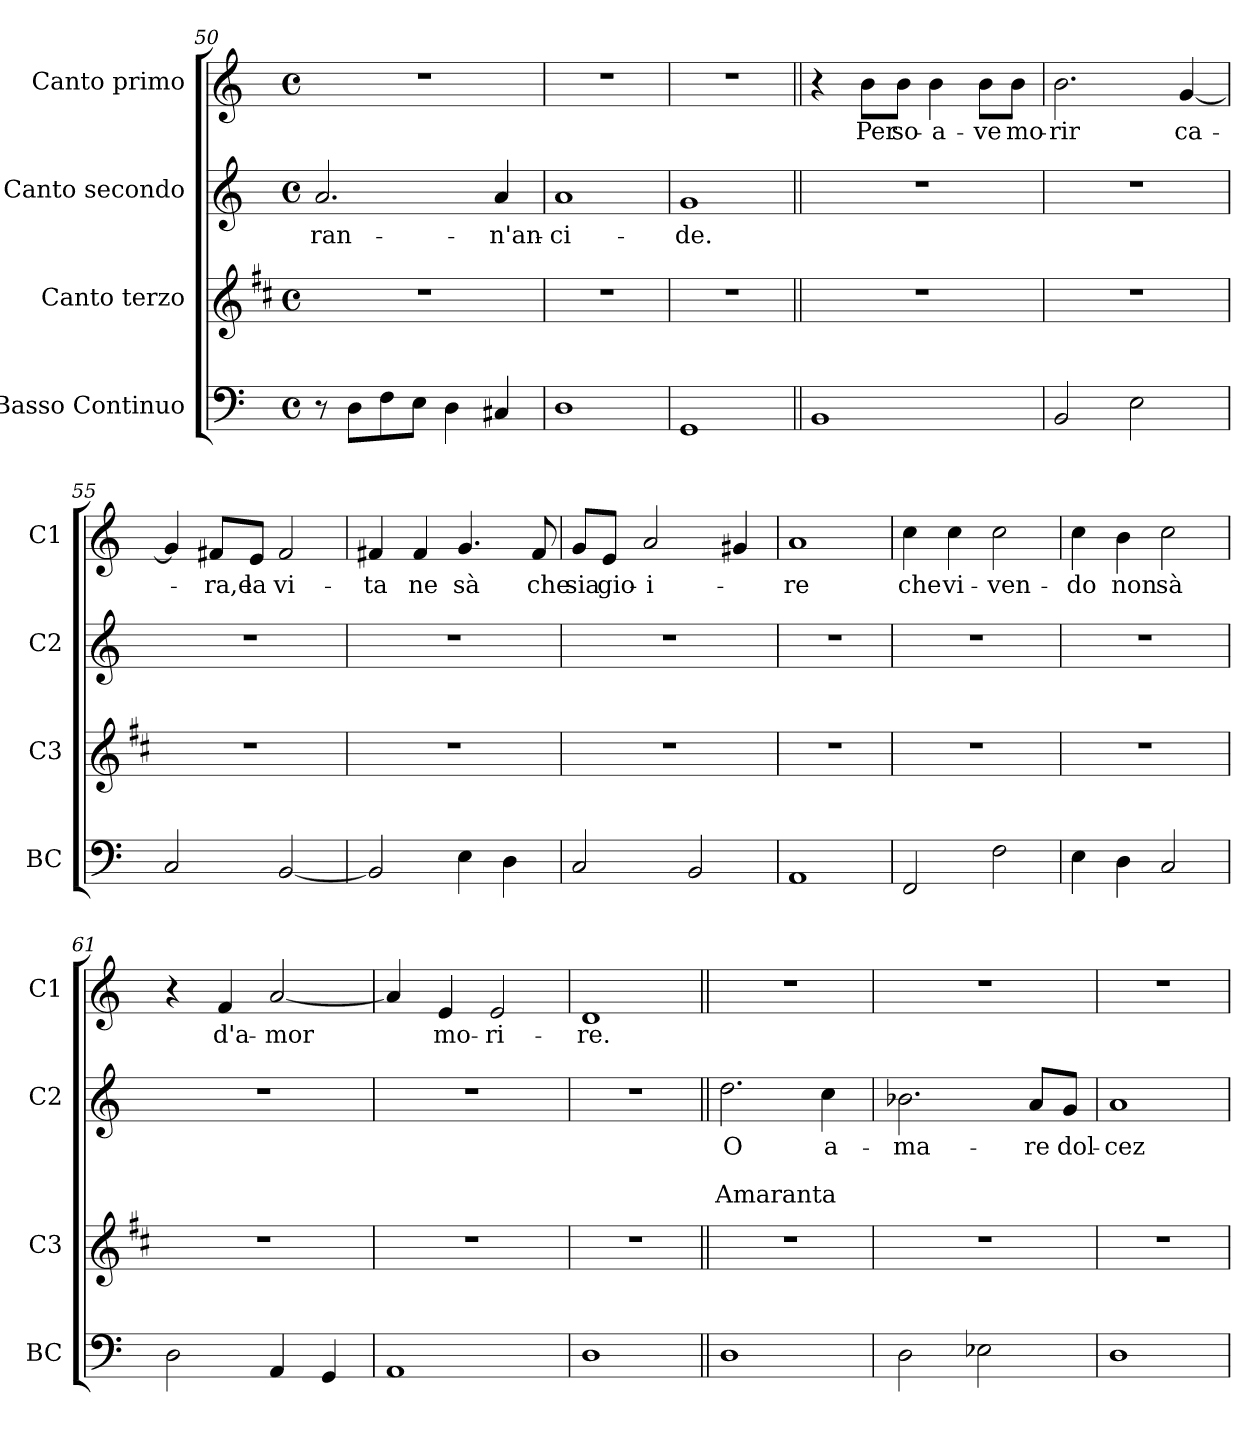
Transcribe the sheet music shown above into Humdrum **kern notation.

**kern	**kern	**kern	**text	**text	**text	**kern	**text	**text	**text
*part4	*part3	*part2	*part2	*part2	*part2	*part1	*part1	*part1	*part1
*staff4	*staff3	*staff2	*staff2	*staff2	*staff2	*staff1	*staff1	*staff1	*staff1
*I"Basso Continuo	*I"Canto terzo	*I"Canto secondo	*	*	*	*I"Canto primo	*	*	*
*I'BC	*I'C3	*I'C2	*	*	*	*I'C1	*	*	*
*clefF4	*clefG2	*clefG2	*	*	*	*clefG2	*	*	*
*	*ITrd1c2	*	*	*	*	*	*	*	*
*k[]	*k[]	*k[]	*	*	*	*k[]	*	*	*
*C:	*C:	*C:	*	*	*	*C:	*	*	*
*M4/4	*M4/4	*M4/4	*	*	*	*M4/4	*	*	*
*met(c)	*met(c)	*met(c)	*	*	*	*met(c)	*	*	*
=50	=50	=50	=50	=50	=50	=50	=50	=50	=50
!	!	!	!LO:LY:b	!	!	!	!	!	!
8r	1r	2.a/	-ran-	.	.	1r	.	.	.
8D\L	.	.	.	.	.	.	.	.	.
8F\	.	.	.	.	.	.	.	.	.
8E\J	.	.	.	.	.	.	.	.	.
4D\	.	.	.	.	.	.	.	.	.
!	!	!	!LO:LY:b	!	!	!	!	!	!
4C#X/	.	4a/	-n'an-	.	.	.	.	.	.
=51	=51	=51	=51	=51	=51	=51	=51	=51	=51
!	!	!	!LO:LY:b	!	!	!	!	!	!
1D	1r	1a	-ci-	.	.	1r	.	.	.
=52	=52	=52	=52	=52	=52	=52	=52	=52	=52
!	!	!	!LO:LY:b	!	!	!	!	!	!
1GG	1r	1g	-de.	.	.	1r	.	.	.
!!LO:LB:g=z
=53||	=53||	=53||	=53||	=53||	=53||	=53||	=53||	=53||	=53||
!	!	!	!	!	!	!	!	!	!LO:LY:a
1BB	1r	1r	.	.	.	4r	.	.	Clori
!	!	!	!	!	!	!	!LO:LY:b	!	!
.	.	.	.	.	.	8b\L	Per	.	.
!	!	!	!	!	!	!	!LO:LY:b	!	!
.	.	.	.	.	.	8b\J	so-	.	.
!	!	!	!	!	!	!	!LO:LY:b	!	!
.	.	.	.	.	.	4b\	-a-	.	.
!	!	!	!	!	!	!	!LO:LY:b	!	!
.	.	.	.	.	.	8b\L	-ve	.	.
!	!	!	!	!	!	!	!LO:LY:b	!	!
.	.	.	.	.	.	8b\J	mo-	.	.
=54	=54	=54	=54	=54	=54	=54	=54	=54	=54
!	!	!	!	!	!	!	!LO:LY:b	!	!
2BB/	1r	1r	.	.	.	2.b\	-rir	.	.
2E\	.	.	.	.	.	.	.	.	.
!	!	!	!	!	!	!	!LO:LY:b	!	!
.	.	.	.	.	.	[4g/	ca-	.	.
=55	=55	=55	=55	=55	=55	=55	=55	=55	=55
2C/	1r	1r	.	.	.	4g/]	.	.	.
!	!	!	!	!	!	!	!LO:LY:b	!	!
.	.	.	.	.	.	8f#X/L	-ra,e	.	.
!	!	!	!	!	!	!	!LO:LY:b	!	!
.	.	.	.	.	.	8e/J	la	.	.
!	!	!	!	!	!	!	!LO:LY:b	!	!
[2BB/	.	.	.	.	.	2f#/	vi-	.	.
=56	=56	=56	=56	=56	=56	=56	=56	=56	=56
!	!	!	!	!	!	!	!LO:LY:b	!	!
2BB/]	1r	1r	.	.	.	4f#X/	-ta	.	.
!	!	!	!	!	!	!	!LO:LY:b	!	!
.	.	.	.	.	.	4f#/	ne	.	.
!	!	!	!	!	!	!	!LO:LY:b	!	!
4E\	.	.	.	.	.	4.g/	sà	.	.
4D\	.	.	.	.	.	.	.	.	.
!	!	!	!	!	!	!	!LO:LY:b	!	!
.	.	.	.	.	.	8f#/	che	.	.
=57	=57	=57	=57	=57	=57	=57	=57	=57	=57
!	!	!	!	!	!	!	!LO:LY:b	!	!
2C/	1r	1r	.	.	.	8g/L	sia	.	.
!	!	!	!	!	!	!	!LO:LY:b	!	!
.	.	.	.	.	.	8e/J	gio-	.	.
!	!	!	!	!	!	!	!LO:LY:b	!	!
.	.	.	.	.	.	2a/	-i-	.	.
2BB/	.	.	.	.	.	.	.	.	.
.	.	.	.	.	.	4g#X/	.	.	.
=58	=58	=58	=58	=58	=58	=58	=58	=58	=58
!	!	!	!	!	!	!	!LO:LY:b	!	!
1AA	1r	1r	.	.	.	1a	-re	.	.
!!LO:LB:g=z
=59	=59	=59	=59	=59	=59	=59	=59	=59	=59
!	!	!	!	!	!	!	!LO:LY:b	!	!
2FF/	1r	1r	.	.	.	4cc\	che	.	.
!	!	!	!	!	!	!	!LO:LY:b	!	!
.	.	.	.	.	.	4cc\	vi-	.	.
!	!	!	!	!	!	!	!LO:LY:b	!	!
2F\	.	.	.	.	.	2cc\	-ven-	.	.
=60	=60	=60	=60	=60	=60	=60	=60	=60	=60
!	!	!	!	!	!	!	!LO:LY:b	!	!
4E\	1r	1r	.	.	.	4cc\	-do	.	.
!	!	!	!	!	!	!	!LO:LY:b	!	!
4D\	.	.	.	.	.	4b\	non	.	.
!	!	!	!	!	!	!	!LO:LY:b	!	!
2C/	.	.	.	.	.	2cc\	sà	.	.
=61	=61	=61	=61	=61	=61	=61	=61	=61	=61
2D\	1r	1r	.	.	.	4r	.	.	.
!	!	!	!	!	!	!	!LO:LY:b	!	!
.	.	.	.	.	.	4f/	d'a-	.	.
!	!	!	!	!	!	!	!LO:LY:b	!	!
4AA/	.	.	.	.	.	[2a/	-mor	.	.
4GG/	.	.	.	.	.	.	.	.	.
=62	=62	=62	=62	=62	=62	=62	=62	=62	=62
1AA	1r	1r	.	.	.	4a/]	.	.	.
!	!	!	!	!	!	!	!LO:LY:b	!	!
.	.	.	.	.	.	4e/	mo-	.	.
!	!	!	!	!	!	!	!LO:LY:b	!	!
.	.	.	.	.	.	2e/	-ri-	.	.
=63	=63	=63	=63	=63	=63	=63	=63	=63	=63
!	!	!	!	!	!	!	!LO:LY:b	!	!
1D	1r	1r	.	.	.	1d	-re.	.	.
!!LO:LB:g=z
=64||	=64||	=64||	=64||	=64||	=64||	=64||	=64||	=64||	=64||
!	!	!	!LO:LY:b	!	!LO:LY:a	!	!	!	!
1D	1r	2.dd\	O	.	Amaranta	1r	.	.	.
!	!	!	!LO:LY:b	!	!	!	!	!	!
.	.	4cc\	a-	.	.	.	.	.	.
=65	=65	=65	=65	=65	=65	=65	=65	=65	=65
!	!	!	!LO:LY:b	!	!	!	!	!	!
2D\	1r	2.b-X\	-ma-	.	.	1r	.	.	.
2E-X\	.	.	.	.	.	.	.	.	.
!	!	!	!LO:LY:b	!	!	!	!	!	!
.	.	8a/L	-re	.	.	.	.	.	.
!	!	!	!LO:LY:b	!	!	!	!	!	!
.	.	8g/J	dol-	.	.	.	.	.	.
=66	=66	=66	=66	=66	=66	=66	=66	=66	=66
!	!	!	!LO:LY:b	!	!	!	!	!	!
1D	1r	1a	-cez-	.	.	1r	.	.	.
=	=	=	=	=	=	=	=	=	=
*-	*-	*-	*-	*-	*-	*-	*-	*-	*-
